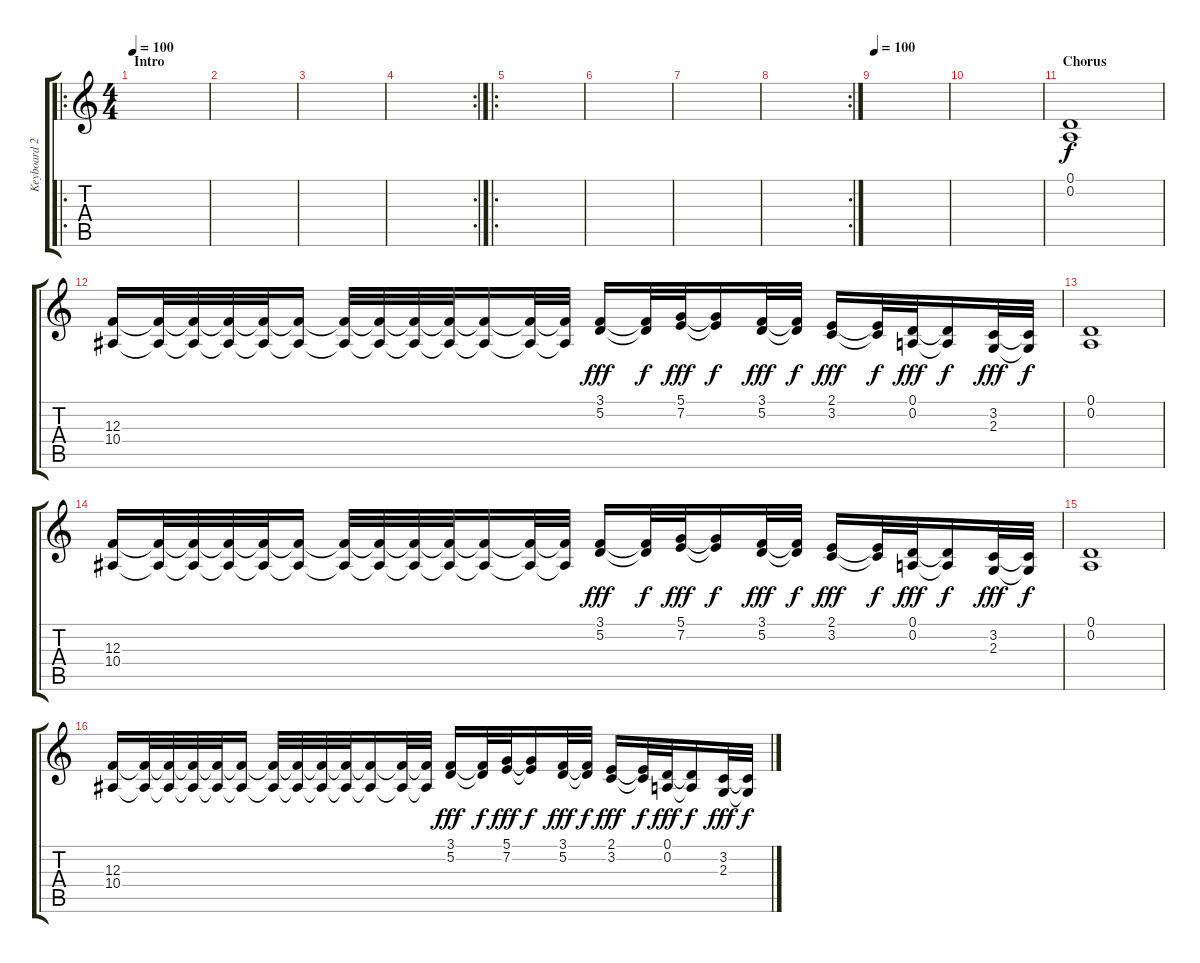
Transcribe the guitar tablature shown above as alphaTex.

\track ("Keyboard 2" "Keyboard 2") {instrument choiraahs}
\staff {score tabs}
\tuning (D4 A3 F3 C3 G2 D2) {hide}
\ro
\ts (4 4)
\section ("" "Intro")
\tempo 100
\tempo 111
\tempo 100
\clef g2
\ks c
|
|
|
\rc 2
|
\ro
|
|
|
\rc 2
|
\tempo 100
|
|
\section ("" "Chorus")
(0.1 0.2).1 |
(12.3 10.4).16 (12.3{t} 10.4{t}).32 (12.3{t} 10.4{t}).32 (12.3{t} 10.4{t}).32 (12.3{t} 10.4{t}).32 (12.3{t} 10.4{t}).16 (12.3{t} 10.4{t}).32 (12.3{t} 10.4{t}).32 (12.3{t} 10.4{t}).32 (12.3{t} 10.4{t}).32 (12.3{t} 10.4{t}).16 (12.3{t} 10.4{t}).32 (12.3{t} 10.4{t}).32 (3.1 5.2).16{dy fff} (3.1{t} 5.2{t}).32{dy f} (5.1 7.2).32{dy fff} (5.1{t} 7.2{t}).16{dy f} (3.1 5.2).32{dy fff} (3.1{t} 5.2{t}).32{dy f} (2.1 3.2).16{dy fff} (2.1{t} 3.2{t}).32{dy f} (0.1 0.2).32{dy fff} (0.1{t} 0.2{t}).16{dy f} (3.2 2.3).32{dy fff} (3.2{t} 2.3{t}).32{dy f} |
(0.1 0.2).1 |
(12.3 10.4).16 (12.3{t} 10.4{t}).32 (12.3{t} 10.4{t}).32 (12.3{t} 10.4{t}).32 (12.3{t} 10.4{t}).32 (12.3{t} 10.4{t}).16 (12.3{t} 10.4{t}).32 (12.3{t} 10.4{t}).32 (12.3{t} 10.4{t}).32 (12.3{t} 10.4{t}).32 (12.3{t} 10.4{t}).16 (12.3{t} 10.4{t}).32 (12.3{t} 10.4{t}).32 (3.1 5.2).16{dy fff} (3.1{t} 5.2{t}).32{dy f} (5.1 7.2).32{dy fff} (5.1{t} 7.2{t}).16{dy f} (3.1 5.2).32{dy fff} (3.1{t} 5.2{t}).32{dy f} (2.1 3.2).16{dy fff} (2.1{t} 3.2{t}).32{dy f} (0.1 0.2).32{dy fff} (0.1{t} 0.2{t}).16{dy f} (3.2 2.3).32{dy fff} (3.2{t} 2.3{t}).32{dy f} |
(0.1 0.2).1 |
(12.3 10.4).16 (12.3{t} 10.4{t}).32 (12.3{t} 10.4{t}).32 (12.3{t} 10.4{t}).32 (12.3{t} 10.4{t}).32 (12.3{t} 10.4{t}).16 (12.3{t} 10.4{t}).32 (12.3{t} 10.4{t}).32 (12.3{t} 10.4{t}).32 (12.3{t} 10.4{t}).32 (12.3{t} 10.4{t}).16 (12.3{t} 10.4{t}).32 (12.3{t} 10.4{t}).32 (3.1 5.2).16{dy fff} (3.1{t} 5.2{t}).32{dy f} (5.1 7.2).32{dy fff} (5.1{t} 7.2{t}).16{dy f} (3.1 5.2).32{dy fff} (3.1{t} 5.2{t}).32{dy f} (2.1 3.2).16{dy fff} (2.1{t} 3.2{t}).32{dy f} (0.1 0.2).32{dy fff} (0.1{t} 0.2{t}).16{dy f} (3.2 2.3).32{dy fff} (3.2{t} 2.3{t}).32{dy f}
